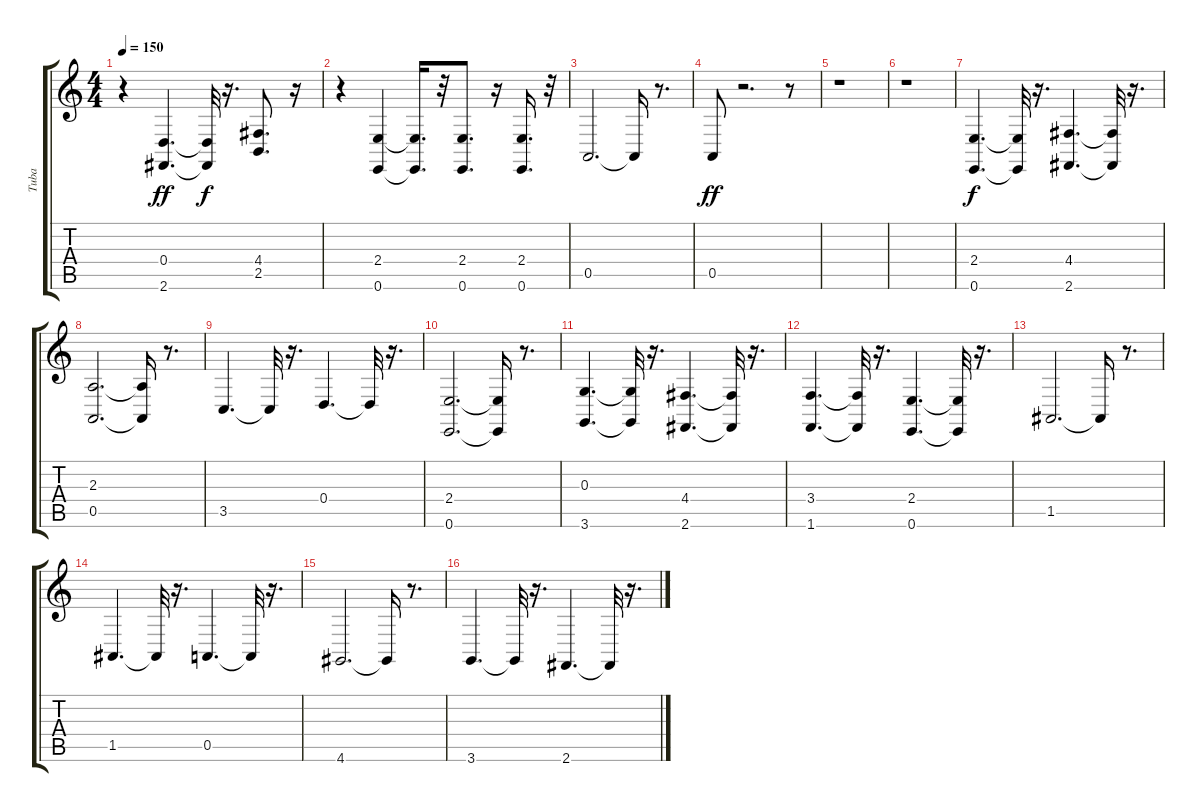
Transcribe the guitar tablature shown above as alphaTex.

\track ("Tuba" "Tuba") {instrument tuba}
\staff {score tabs}
\tuning (E4 B3 G3 D3 A2 E2) {hide}
\ts (4 4)
\tempo 150
\clef g2
\ks c
r.4{dy f} (0.4 2.6).4{d dy ff} (0.4{t} 2.6{t}).32{dy f} r.16{d} (4.4 2.5).8{d} r.16 |
r.4 (2.4 0.6).4 (2.4{t} 0.6{t}).16{d} r.32 (2.4 0.6).8{d} r.16 (2.4 0.6).16{d} r.32 |
0.5.2{d} 0.5{t}.16 r.8{d} |
0.5.8{dy ff} r.2{d} r.8 |
r.1 |
r.1 |
(2.4 0.6).4{d dy f} (2.4{t} 0.6{t}).32 r.16{d} (4.4 2.6).4{d} (4.4{t} 2.6{t}).32 r.16{d} |
(2.3 0.5).2{d} (2.3{t} 0.5{t}).16 r.8{d} |
3.5.4{d} 3.5{t}.32 r.16{d} 0.4.4{d} 0.4{t}.32 r.16{d} |
(2.4 0.6).2{d} (2.4{t} 0.6{t}).16 r.8{d} |
(0.3 3.6).4{d} (0.3{t} 3.6{t}).32 r.16{d} (4.4 2.6).4{d} (4.4{t} 2.6{t}).32 r.16{d} |
(3.4 1.6).4{d} (3.4{t} 1.6{t}).32 r.16{d} (2.4 0.6).4{d} (2.4{t} 0.6{t}).32 r.16{d} |
1.5.2{d} 1.5{t}.16 r.8{d} |
1.5.4{d} 1.5{t}.32 r.16{d} 0.5.4{d} 0.5{t}.32 r.16{d} |
4.6.2{d} 4.6{t}.16 r.8{d} |
3.6.4{d} 3.6{t}.32 r.16{d} 2.6.4{d} 2.6{t}.32 r.16{d}
